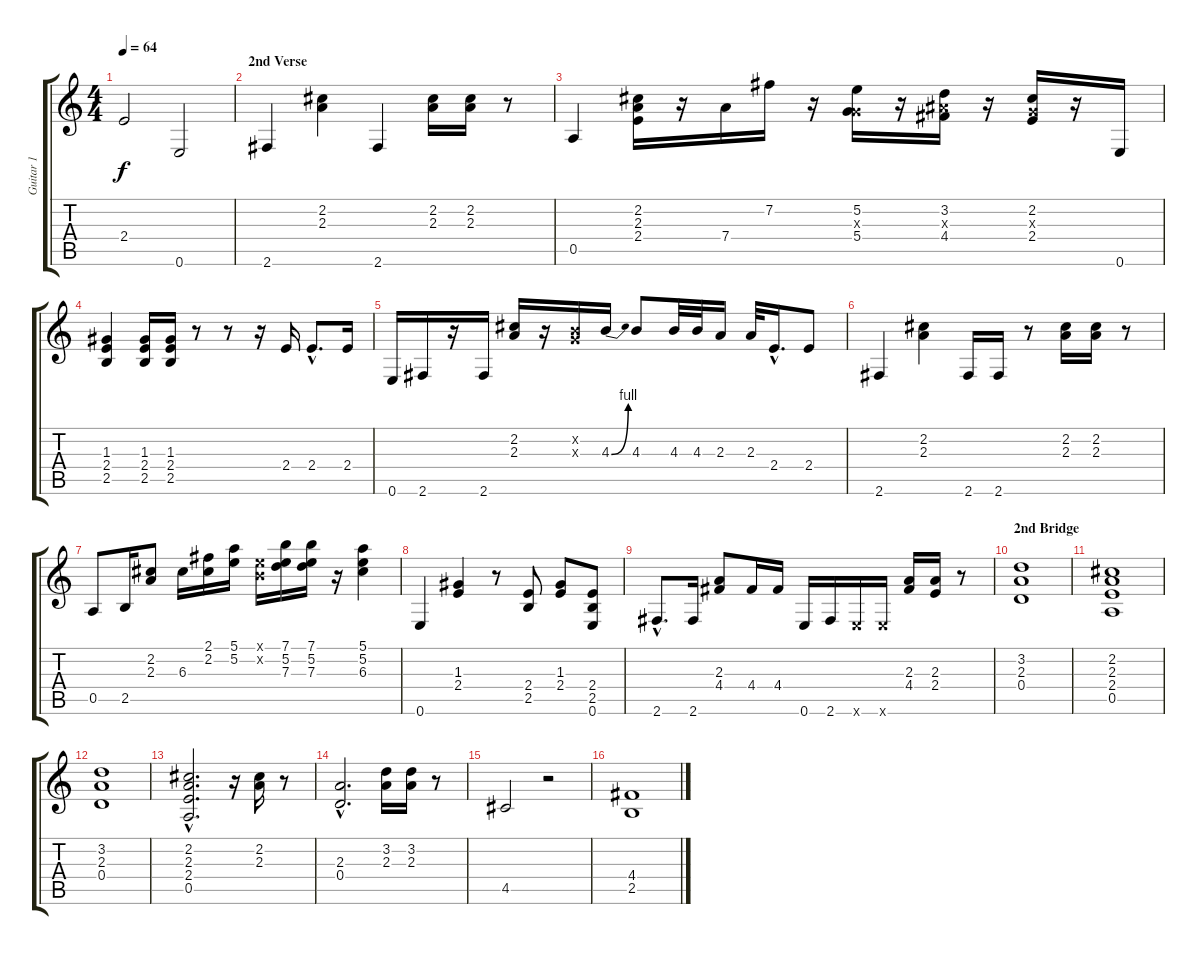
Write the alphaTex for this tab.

\track ("Guitar 1" "Guitar 1") {instrument overdrivenguitar}
\staff {score tabs}
\tuning (E4 B3 G3 D3 A2 E2) {hide}
\ts (4 4)
\tempo 64
\clef g2
\ks c
2.4.2{dy f} 0.6.2 |
\section ("" "2nd Verse")
2.6.4 (2.2 2.3).4 2.6.4 (2.2 2.3).16 (2.2 2.3).16 r.8 |
0.5.4 (2.2 2.3 2.4).16 r.16 7.4.16 7.2.16 r.16 (5.2 0.3{x} 5.4).16 r.16 (3.2 3.3{x} 4.4).16 r.16 (2.2 0.3{x} 2.4).16 r.16 0.6.16 |
(1.3 2.4 2.5).4 (1.3 2.4 2.5).16 (1.3 2.4 2.5).16 r.8 r.8 r.16 2.4.16 2.4{hac}.8{d} 2.4.16 |
0.6.16 2.6.16 r.16 2.6.16 (2.2 2.3).16 r.16 (0.2{x} 0.3{x}).16 4.3{be (bend 0 0 60 4)}.16 4.3.8 4.3.32 4.3.32 2.3.16 2.3.32 2.4{hac}.16{d} 2.4.8 |
2.6.4 (2.2 2.3).4 2.6.16 2.6.16 r.8 (2.2 2.3).16 (2.2 2.3).16 r.8 |
0.5.8 2.5.16 (2.2 2.3).8 6.3.16 (2.1 2.2).16 (5.1 5.2).16 (0.1{x} 0.2{x}).16 (7.1 5.2 7.3).16 (7.1 5.2 7.3).16 r.16 (5.1 5.2 6.3).4 |
0.6.4 (1.3 2.4).4 r.8 (2.4 2.5).8 (1.3 2.4).8 (2.4 2.5 0.6).8 |
2.6{hac}.8{d} 2.6.16 (2.3 4.4).8 4.4.16 4.4.16 0.6.16 2.6.16 0.6{x}.16 0.6{x}.16 (2.3 4.4).16 (2.3 2.4).16 r.8 |
\section ("" "2nd Bridge")
(3.2 2.3 0.4).1 |
(2.2 2.3 2.4 0.5).1 |
(3.2 2.3 0.4).1 |
(2.2{hac} 2.3{hac} 2.4{hac} 0.5{hac}).2{d} r.16 (2.2 2.3).16 r.8 |
(2.3{hac} 0.4{hac}).2{d} (3.2 2.3).16 (3.2 2.3).16 r.8 |
4.5.2 r.2 |
(4.4 2.5).1
